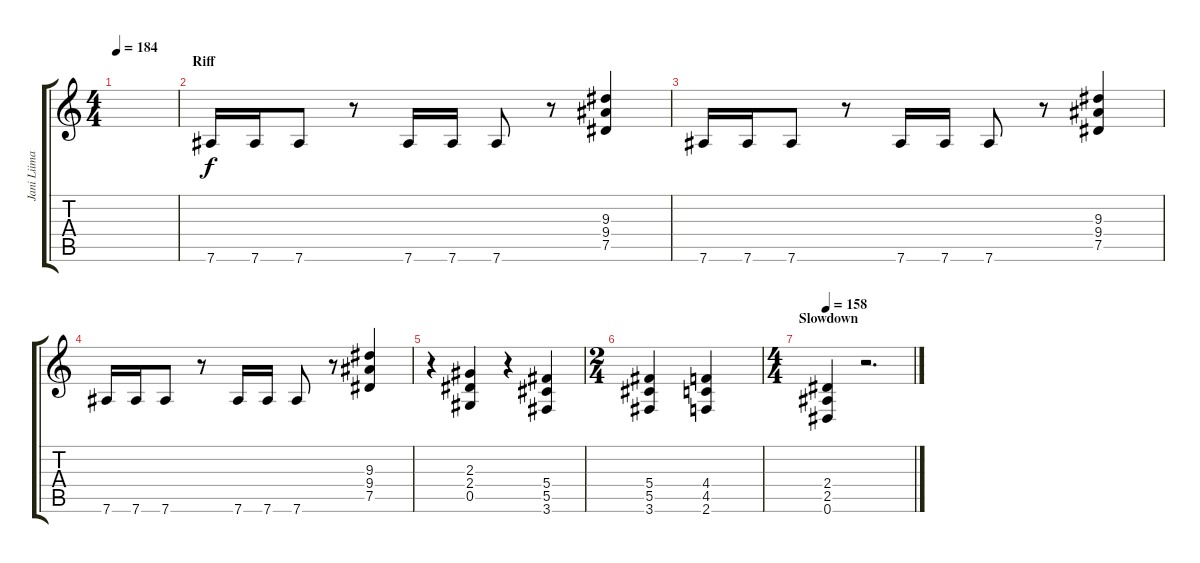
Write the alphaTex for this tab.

\track ("Jani Liimatainen - Guitar II" "Jani Liima") {instrument distortionguitar}
\staff {score tabs}
\tuning (Eb4 Bb3 Gb3 Db3 Ab2 Eb2) {hide}
\ts (4 4)
\tempo 184
\clef g2
\ks c
|
\section ("" "Riff")
7.6.16{volume 12} 7.6.16 7.6.8 r.8 7.6.16 7.6.16 7.6.8 r.8 (9.3 9.4 7.5).4 |
7.6.16 7.6.16 7.6.8 r.8 7.6.16 7.6.16 7.6.8 r.8 (9.3 9.4 7.5).4 |
7.6.16 7.6.16 7.6.8 r.8 7.6.16 7.6.16 7.6.8 r.8 (9.3 9.4 7.5).4 |
r.4 (2.3 2.4 0.5).4 r.4 (5.4 5.5 3.6).4 |
\ts (2 4)
(5.4 5.5 3.6).4 (4.4 4.5 2.6).4 |
\ts (4 4)
\section ("" "Slowdown")
\tempo 158
(2.4 2.5 0.6).4 r.2{d}
